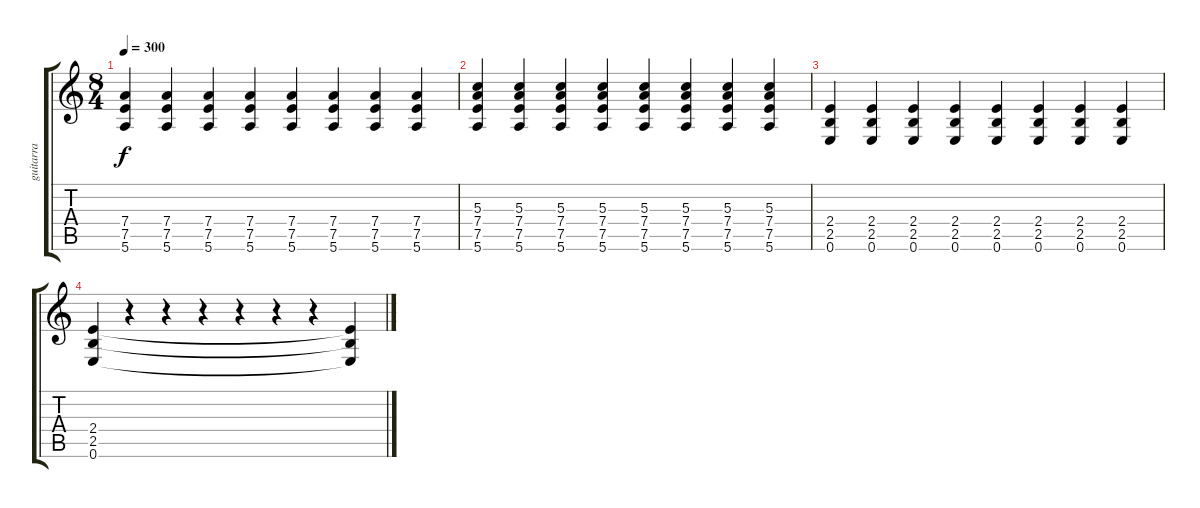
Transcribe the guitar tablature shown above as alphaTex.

\track ("guitarra" "guitarra") {instrument overdrivenguitar}
\staff {score tabs}
\tuning (E4 B3 G3 D3 A2 E2) {hide}
\ts (8 4)
\tempo 300
\clef g2
\ks c
(7.4 7.5 5.6).4{dy f} (7.4 7.5 5.6).4 (7.4 7.5 5.6).4 (7.4 7.5 5.6).4 (7.4 7.5 5.6).4 (7.4 7.5 5.6).4 (7.4 7.5 5.6).4 (7.4 7.5 5.6).4 |
(5.3 7.4 7.5 5.6).4 (5.3 7.4 7.5 5.6).4 (5.3 7.4 7.5 5.6).4 (5.3 7.4 7.5 5.6).4 (5.3 7.4 7.5 5.6).4 (5.3 7.4 7.5 5.6).4 (5.3 7.4 7.5 5.6).4 (5.3 7.4 7.5 5.6).4 |
(2.4 2.5 0.6).4 (2.4 2.5 0.6).4 (2.4 2.5 0.6).4 (2.4 2.5 0.6).4 (2.4 2.5 0.6).4 (2.4 2.5 0.6).4 (2.4 2.5 0.6).4 (2.4 2.5 0.6).4 |
(2.4 2.5 0.6).4 r.4 r.4 r.4 r.4 r.4 r.4 (2.4{t} 2.5{t} 0.6{t}).4
